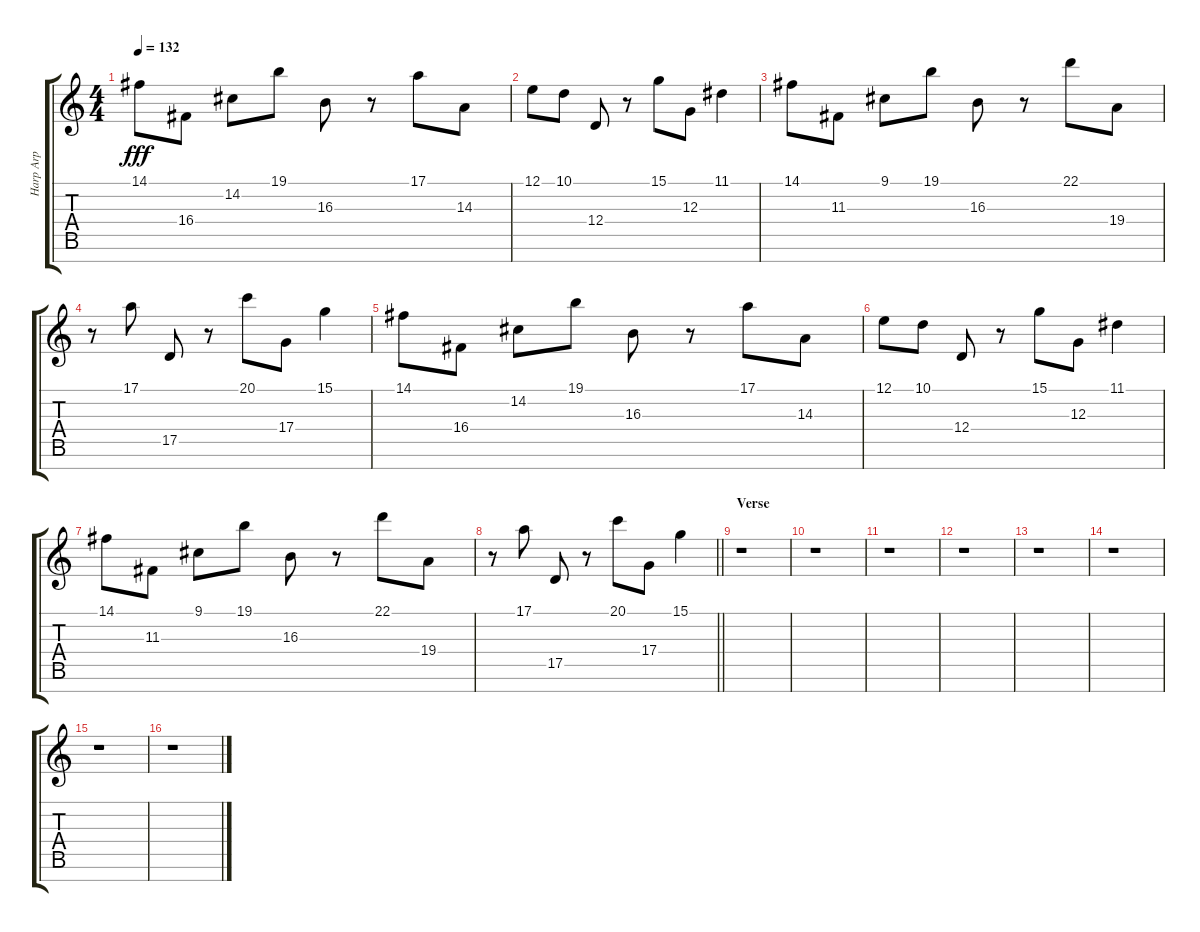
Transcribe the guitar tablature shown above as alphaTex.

\track ("Harp Arp" "Harp Arp") {instrument orchestralharp}
\staff {score tabs}
\tuning (E4 B3 G3 D3 A2 E2 B1) {hide}
\ts (4 4)
\tempo 132
\clef g2
\ks c
14.1.8{dy fff} 16.4.8 14.2.8 19.1.8 16.3.8 r.8 17.1.8 14.3.8 |
12.1.8 10.1.8 12.4.8 r.8 15.1.8 12.3.8 11.1.4 |
14.1.8 11.3.8 9.1.8 19.1.8 16.3.8 r.8 22.1.8 19.4.8 |
r.8 17.1.8 17.5.8 r.8 20.1.8 17.4.8 15.1.4 |
14.1.8 16.4.8 14.2.8 19.1.8 16.3.8 r.8 17.1.8 14.3.8 |
12.1.8 10.1.8 12.4.8 r.8 15.1.8 12.3.8 11.1.4 |
14.1.8 11.3.8 9.1.8 19.1.8 16.3.8 r.8 22.1.8 19.4.8 |
\barLineRight lightlight
r.8 17.1.8 17.5.8 r.8 20.1.8 17.4.8 15.1.4 |
\section ("" "Verse")
r.1 |
r.1 |
r.1 |
r.1 |
r.1 |
r.1 |
r.1 |
r.1
